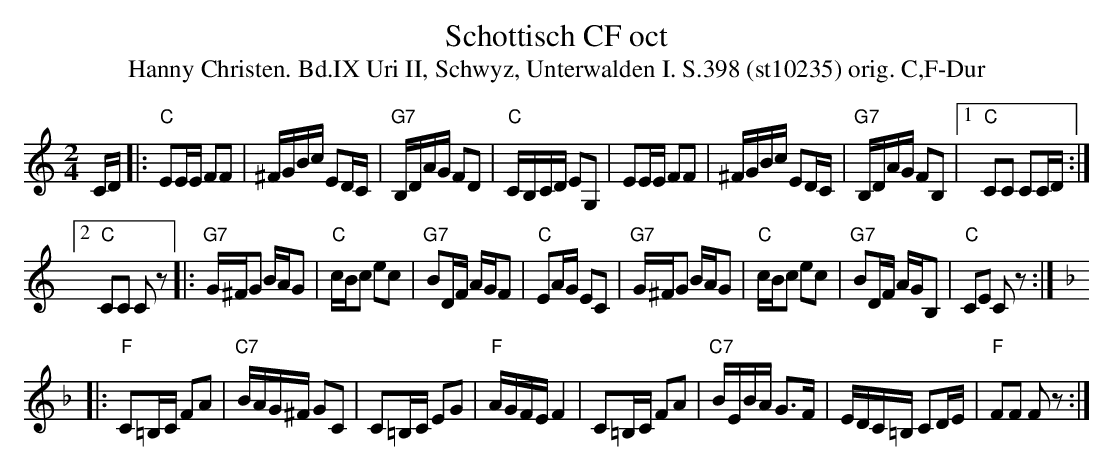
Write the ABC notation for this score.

X:1
T:Schottisch CF oct
T:Hanny Christen. Bd.IX Uri II, Schwyz, Unterwalden I. S.398 (st10235) orig. C,F-Dur
M:2/4
L:1/16
K:Cmaj
CD |: "C"E2EE F2F2 | ^FGBc E2DC | "G7"B,DAG F2D2 | "C"CB,CD E2G,2 | E2EE F2F2 | ^FGBc E2DC | "G7"B,DAG F2B,2 |1 "C"C2C2 C2CD :|2
"C"C2C2 C2 z2 |: "G7"G^FG2 BAG2 | "C"cBc2 e2c2 | "G7"B2DF AGF2 | "C"E2AG E2C2 | "G7"G^FG2 BAG2 | "C"cBc2 e2c2 | "G7"B2DF AGB,2 | "C"C2E2 C2 z2 :|
K:Fmaj
|: "F"C2=B,C F2A2 | "C7"BAG^F G2C2 | C2=B,C E2G2 | "F"AGFE F4 | C2=B,C F2A2 | "C7"BEBA G3F | EDC=B, C2DE | "F"F2F2 F2 z2 :|
